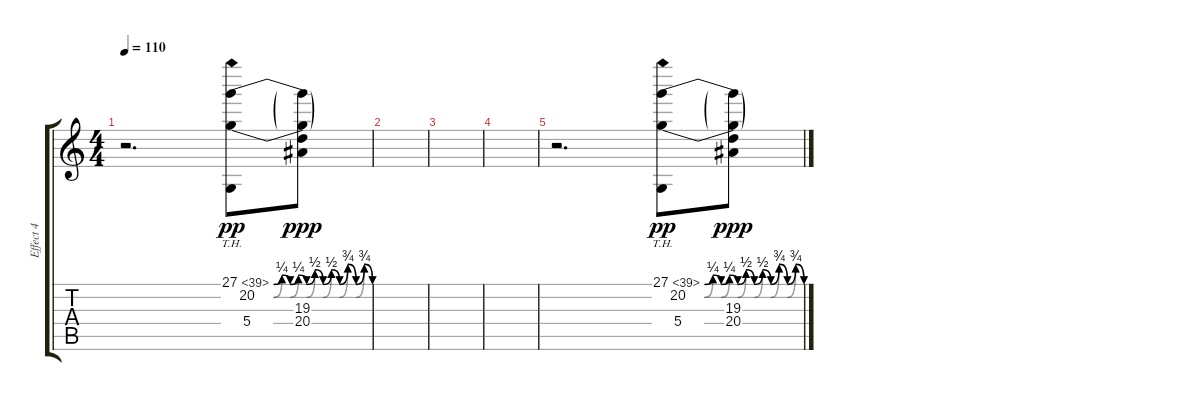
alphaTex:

\track ("Effect 4" "Effect 4") {instrument churchorgan}
\staff {score tabs}
\tuning (E4 B3 G3 D3 A2 E2) {hide}
\ts (4 4)
\tempo 110
\clef g2
\ks c
r.2{d dy ppp} (27.1{be (custom 0 0 5 1 10 0 15 1 20 0 25 2 30 0 35 2 40 0 45 3 50 0 55 3 60 0) th 12} 20.2{be (custom 0 0 5 1 10 0 15 1 20 0 25 2 30 0 35 2 40 0 45 3 50 0 55 3 60 0)} 5.4).8{dy pp} (27.1{t} 20.2{t} 19.3 20.4).8{dy ppp} |
|
|
|
r.2{d} (27.1{be (custom 0 0 5 1 10 0 15 1 20 0 25 2 30 0 35 2 40 0 45 3 50 0 55 3 60 0) th 12} 20.2{be (custom 0 0 5 1 10 0 15 1 20 0 25 2 30 0 35 2 40 0 45 3 50 0 55 3 60 0)} 5.4).8{dy pp} (27.1{t} 20.2{t} 19.3 20.4).8{dy ppp}
